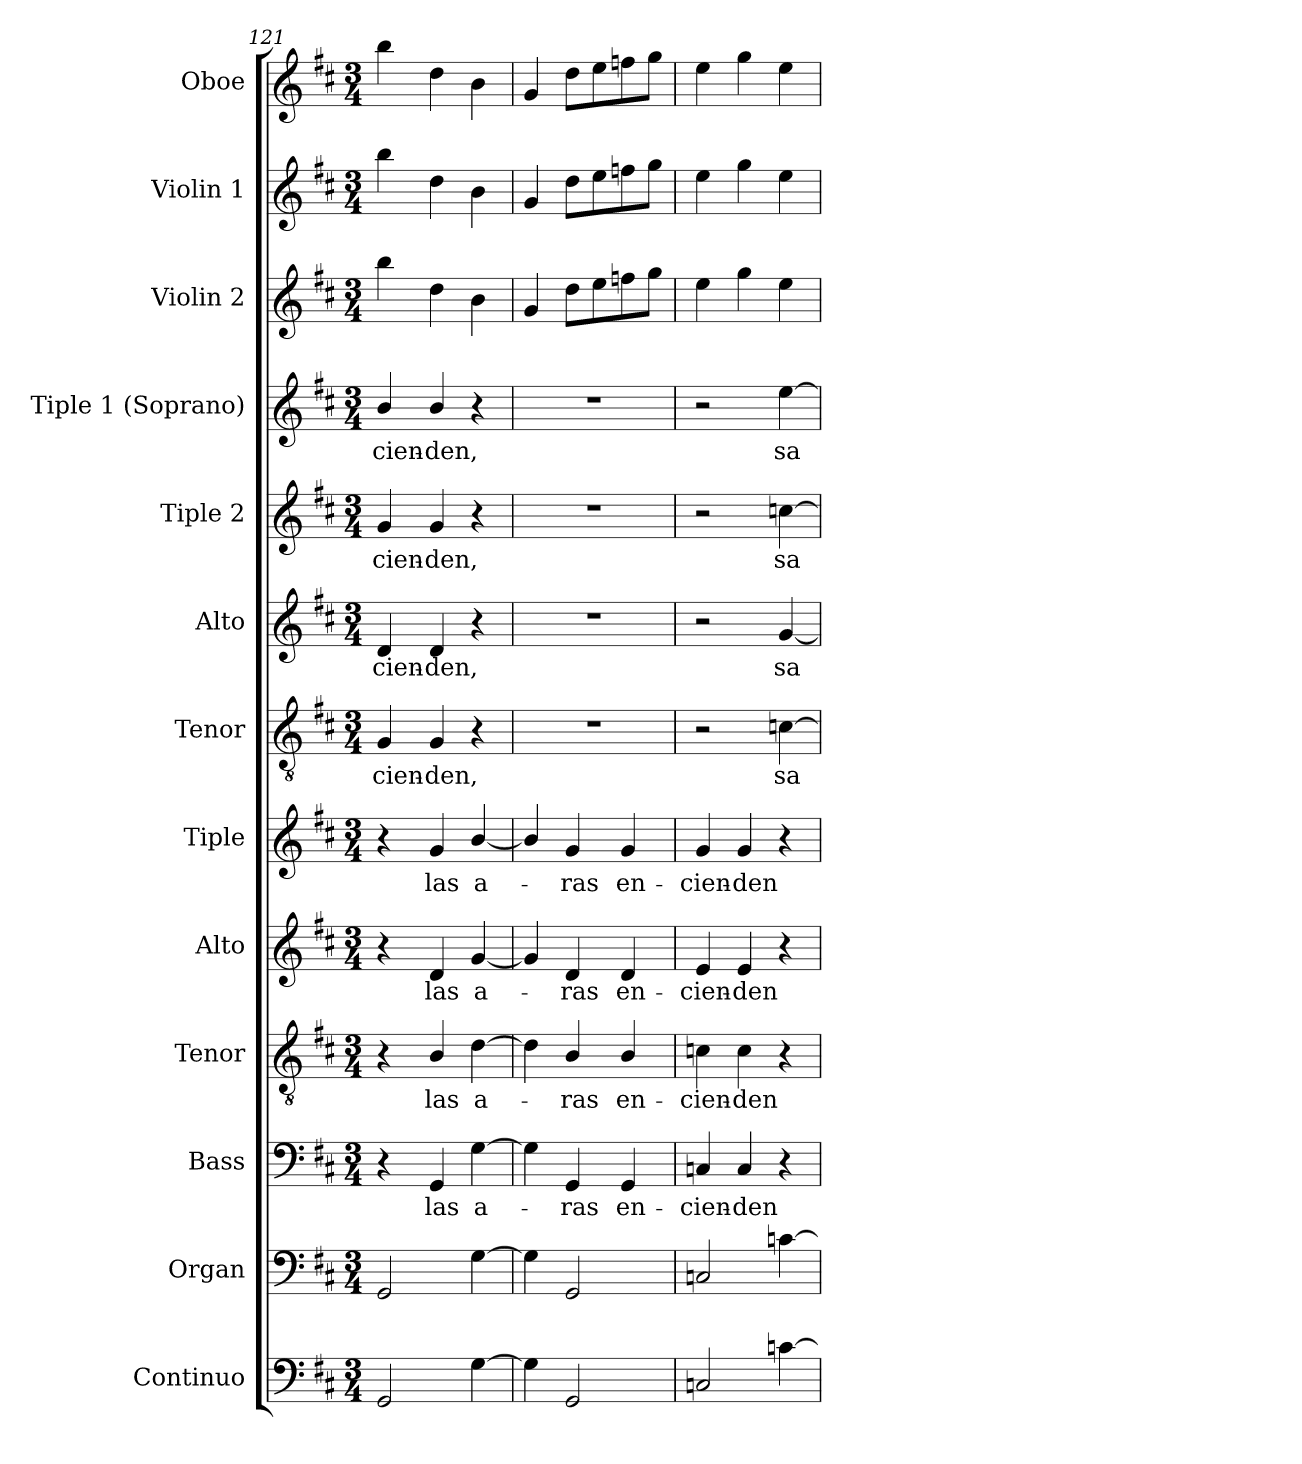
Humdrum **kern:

**kern	**kern	**kern	**text	**kern	**text	**kern	**text	**kern	**text	**kern	**text	**kern	**text	**kern	**text	**kern	**text	**kern	**kern	**kern
*part13	*part12	*part11	*part11	*part10	*part10	*part9	*part9	*part8	*part8	*part7	*part7	*part6	*part6	*part5	*part5	*part4	*part4	*part3	*part2	*part1
*staff13	*staff12	*staff11	*staff11	*staff10	*staff10	*staff9	*staff9	*staff8	*staff8	*staff7	*staff7	*staff6	*staff6	*staff5	*staff5	*staff4	*staff4	*staff3	*staff2	*staff1
*I"Continuo	*I"Organ	*I"Bass	*	*I"Tenor	*	*I"Alto	*	*I"Tiple	*	*I"Tenor	*	*I"Alto	*	*I"Tiple 2	*	*I"Tiple 1 (Soprano)	*	*I"Violin 2	*I"Violin 1	*I"Oboe
*I'Cont.	*I'Org.	*I'B.	*	*I'T.	*	*I'A.	*	*	*	*I'T.	*	*I'A.	*	*	*	*I'S1.	*	*I'Vln. 2	*I'Vln. 1	*I'Ob.
*clefF4	*clefF4	*clefF4	*	*clefGv2	*	*clefG2	*	*clefG2	*	*clefGv2	*	*clefG2	*	*clefG2	*	*clefG2	*	*clefG2	*clefG2	*clefG2
*	*	*	*	*ITrd7c12	*	*	*	*	*	*ITrd7c12	*	*	*	*	*	*	*	*	*	*
*k[f#c#]	*k[f#c#]	*k[f#c#]	*	*k[f#c#]	*	*k[f#c#]	*	*k[f#c#]	*	*k[f#c#]	*	*k[f#c#]	*	*k[f#c#]	*	*k[f#c#]	*	*k[f#c#]	*k[f#c#]	*k[f#c#]
*D:	*D:	*D:	*	*D:	*	*D:	*	*D:	*	*D:	*	*D:	*	*D:	*	*D:	*	*D:	*D:	*D:
*M3/4	*M3/4	*M3/4	*	*M3/4	*	*M3/4	*	*M3/4	*	*M3/4	*	*M3/4	*	*M3/4	*	*M3/4	*	*M3/4	*M3/4	*M3/4
=121	=121	=121	=121	=121	=121	=121	=121	=121	=121	=121	=121	=121	=121	=121	=121	=121	=121	=121	=121	=121
!	!	!	!	!	!	!	!	!	!	!	!LO:LY:b:color=#000000	!	!	!	!	!	!	!	!	!
!	!	!	!	!	!	!	!	!	!	!	!	!	!LO:LY:b:color=#000000	!	!	!	!	!	!	!
!	!	!	!	!	!	!	!	!	!	!	!	!	!	!	!LO:LY:b:color=#000000	!	!	!	!	!
!	!	!	!	!	!	!	!	!	!	!	!	!	!	!	!	!	!LO:LY:b:color=#000000	!	!	!
2GGi/	2GGi/	4r	.	4r	.	4r	.	4r	.	4GGi/	-cien-	4di/	-cien-	4gi/	-cien-	4bi/	-cien-	4bbi\	4bbi\	4bbi\
!	!	!	!LO:LY:b:color=#000000	!	!	!	!	!	!	!	!	!	!	!	!	!	!	!	!	!
!	!	!	!	!	!LO:LY:b:color=#000000	!	!	!	!	!	!	!	!	!	!	!	!	!	!	!
!	!	!	!	!	!	!	!LO:LY:b:color=#000000	!	!	!	!	!	!	!	!	!	!	!	!	!
!	!	!	!	!	!	!	!	!	!LO:LY:b:color=#000000	!	!	!	!	!	!	!	!	!	!	!
!	!	!	!	!	!	!	!	!	!	!	!LO:LY:b:color=#000000	!	!	!	!	!	!	!	!	!
!	!	!	!	!	!	!	!	!	!	!	!	!	!LO:LY:b:color=#000000	!	!	!	!	!	!	!
!	!	!	!	!	!	!	!	!	!	!	!	!	!	!	!LO:LY:b:color=#000000	!	!	!	!	!
!	!	!	!	!	!	!	!	!	!	!	!	!	!	!	!	!	!LO:LY:b:color=#000000	!	!	!
.	.	4GGi/	las	4BBi/	las	4di/	las	4gi/	las	4GGi/	-den,	4di/	-den,	4gi/	-den,	4bi/	-den,	4ddi\	4ddi\	4ddi\
!	!	!	!LO:LY:b:color=#000000	!	!	!	!	!	!	!	!	!	!	!	!	!	!	!	!	!
!	!	!	!	!	!LO:LY:b:color=#000000	!	!	!	!	!	!	!	!	!	!	!	!	!	!	!
!	!	!	!	!	!	!	!LO:LY:b:color=#000000	!	!	!	!	!	!	!	!	!	!	!	!	!
!	!	!	!	!	!	!	!	!	!LO:LY:b:color=#000000	!	!	!	!	!	!	!	!	!	!	!
[4Gi\	[4Gi\	[4Gi\	a-	[4Di\	a-	[4gi/	a-	[4bi/	a-	4r	.	4r	.	4r	.	4r	.	4bi\	4bi\	4bi\
=122	=122	=122	=122	=122	=122	=122	=122	=122	=122	=122	=122	=122	=122	=122	=122	=122	=122	=122	=122	=122
!	!	!	!	!	!	!	!	!	!	!LO:N:vis=1	!	!LO:N:vis=1	!	!LO:N:vis=1	!	!LO:N:vis=1	!	!	!	!
4Gi\]	4Gi\]	4Gi\]	.	4Di\]	.	4gi/]	.	4bi/]	.	2.r	.	2.r	.	2.r	.	2.r	.	4gi/	4gi/	4gi/
!	!	!	!LO:LY:b:color=#000000	!	!	!	!	!	!	!	!	!	!	!	!	!	!	!	!	!
!	!	!	!	!	!LO:LY:b:color=#000000	!	!	!	!	!	!	!	!	!	!	!	!	!	!	!
!	!	!	!	!	!	!	!LO:LY:b:color=#000000	!	!	!	!	!	!	!	!	!	!	!	!	!
!	!	!	!	!	!	!	!	!	!LO:LY:b:color=#000000	!	!	!	!	!	!	!	!	!	!	!
2GGi/	2GGi/	4GGi/	-ras	4BBi/	-ras	4di/	-ras	4gi/	-ras	.	.	.	.	.	.	.	.	8ddi\L	8ddi\L	8ddi\L
.	.	.	.	.	.	.	.	.	.	.	.	.	.	.	.	.	.	8eei\	8eei\	8eei\
!	!	!	!LO:LY:b:color=#000000	!	!	!	!	!	!	!	!	!	!	!	!	!	!	!	!	!
!	!	!	!	!	!LO:LY:b:color=#000000	!	!	!	!	!	!	!	!	!	!	!	!	!	!	!
!	!	!	!	!	!	!	!LO:LY:b:color=#000000	!	!	!	!	!	!	!	!	!	!	!	!	!
!	!	!	!	!	!	!	!	!	!LO:LY:b:color=#000000	!	!	!	!	!	!	!	!	!	!	!
.	.	4GGi/	en-	4BBi/	en-	4di/	en-	4gi/	en-	.	.	.	.	.	.	.	.	8ffni\	8ffni\	8ffni\
.	.	.	.	.	.	.	.	.	.	.	.	.	.	.	.	.	.	8ggi\J	8ggi\J	8ggi\J
=123	=123	=123	=123	=123	=123	=123	=123	=123	=123	=123	=123	=123	=123	=123	=123	=123	=123	=123	=123	=123
!	!	!	!LO:LY:b:color=#000000	!	!	!	!	!	!	!	!	!	!	!	!	!	!	!	!	!
!	!	!	!	!	!LO:LY:b:color=#000000	!	!	!	!	!	!	!	!	!	!	!	!	!	!	!
!	!	!	!	!	!	!	!LO:LY:b:color=#000000	!	!	!	!	!	!	!	!	!	!	!	!	!
!	!	!	!	!	!	!	!	!	!LO:LY:b:color=#000000	!	!	!	!	!	!	!	!	!	!	!
2Cni/	2Cni/	4Cni/	-cien-	4Cni\	-cien-	4ei/	-cien-	4gi/	-cien-	2r	.	2r	.	2r	.	2r	.	4eei\	4eei\	4eei\
!	!	!	!LO:LY:b:color=#000000	!	!	!	!	!	!	!	!	!	!	!	!	!	!	!	!	!
!	!	!	!	!	!LO:LY:b:color=#000000	!	!	!	!	!	!	!	!	!	!	!	!	!	!	!
!	!	!	!	!	!	!	!LO:LY:b:color=#000000	!	!	!	!	!	!	!	!	!	!	!	!	!
!	!	!	!	!	!	!	!	!	!LO:LY:b:color=#000000	!	!	!	!	!	!	!	!	!	!	!
.	.	4Ci/	-den	4Ci\	-den	4ei/	-den	4gi/	-den	.	.	.	.	.	.	.	.	4ggi\	4ggi\	4ggi\
!	!	!	!	!	!	!	!	!	!	!	!LO:LY:b:color=#000000	!	!	!	!	!	!	!	!	!
!	!	!	!	!	!	!	!	!	!	!	!	!	!LO:LY:b:color=#000000	!	!	!	!	!	!	!
!	!	!	!	!	!	!	!	!	!	!	!	!	!	!	!LO:LY:b:color=#000000	!	!	!	!	!
!	!	!	!	!	!	!	!	!	!	!	!	!	!	!	!	!	!LO:LY:b:color=#000000	!	!	!
[4cni\	[4cni\	4r	.	4r	.	4r	.	4r	.	[4Cni\	sa-	[4gi/	sa-	[4ccni\	sa-	[4eei\	sa-	4eei\	4eei\	4eei\
=	=	=	=	=	=	=	=	=	=	=	=	=	=	=	=	=	=	=	=	=
*-	*-	*-	*-	*-	*-	*-	*-	*-	*-	*-	*-	*-	*-	*-	*-	*-	*-	*-	*-	*-
